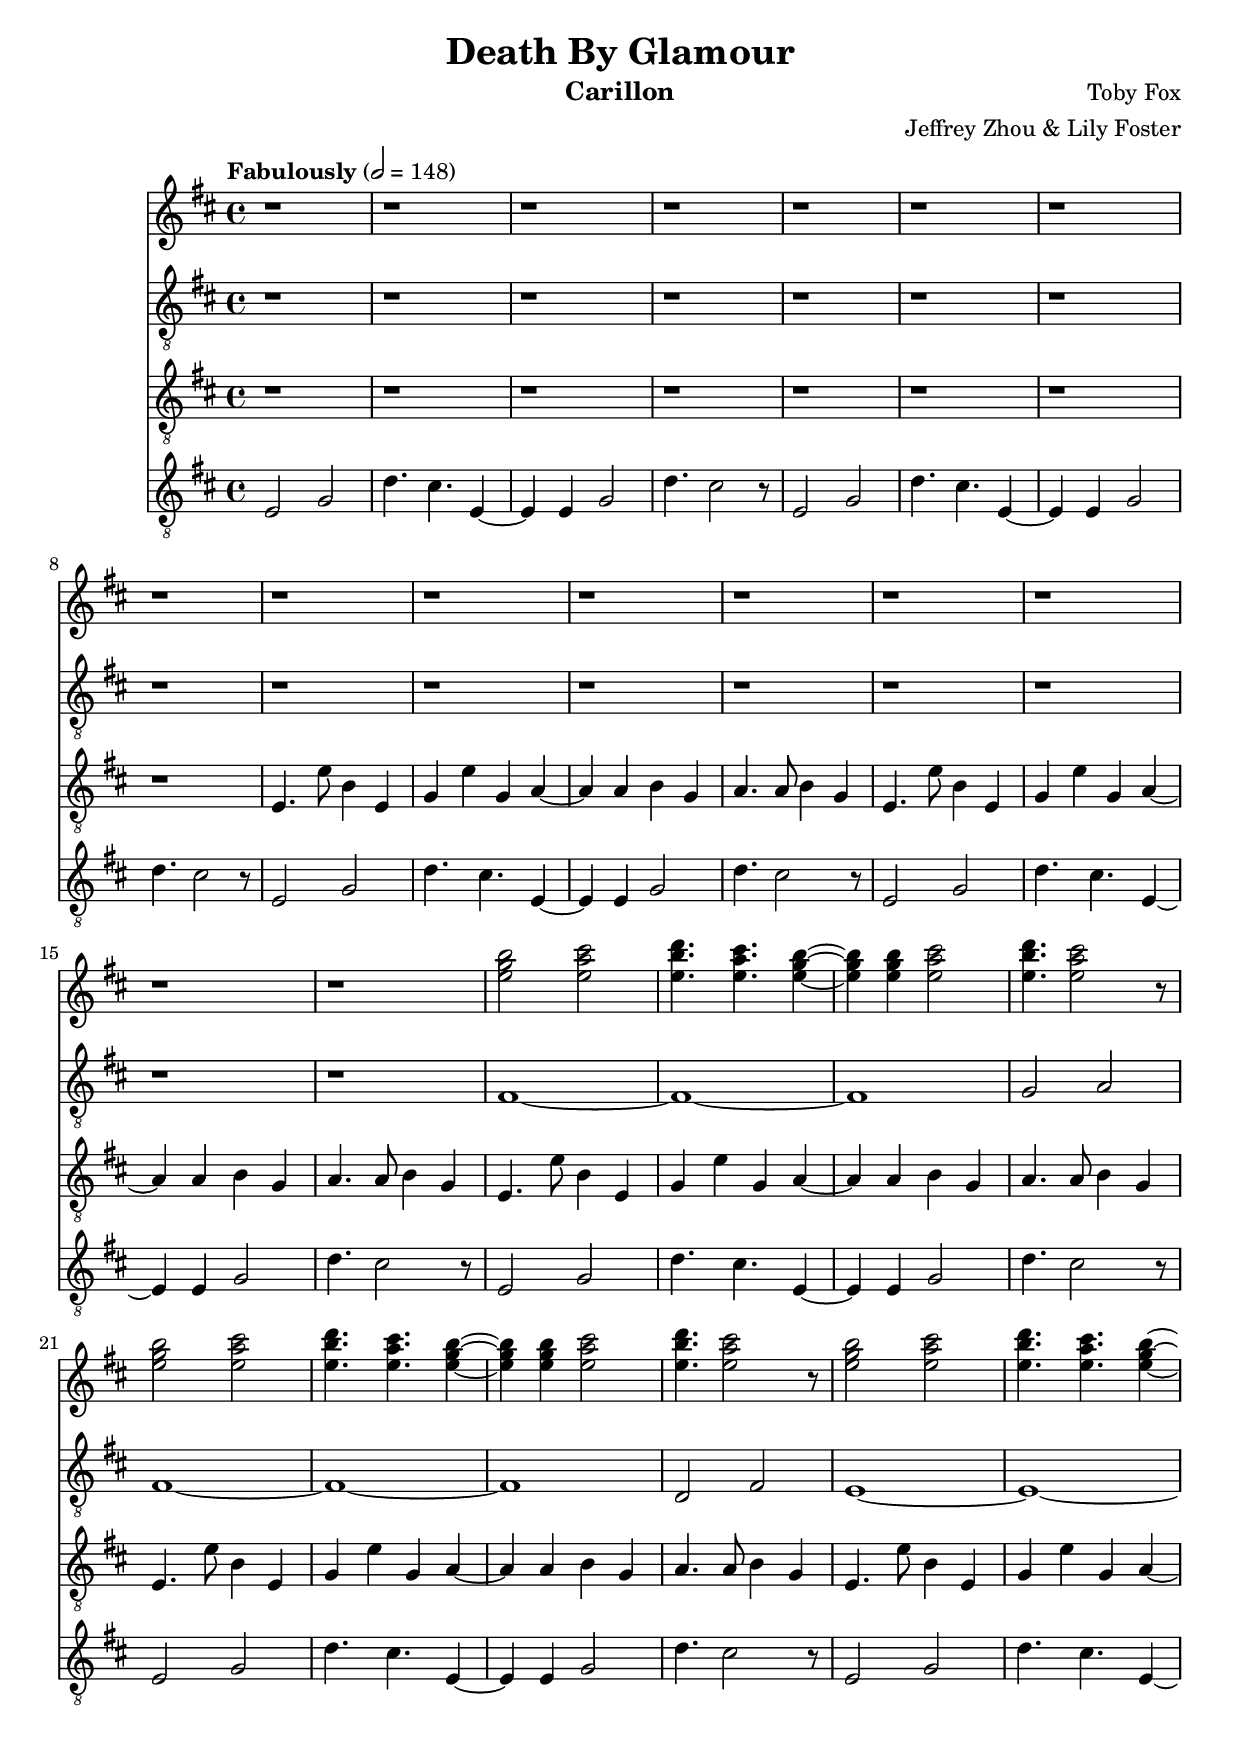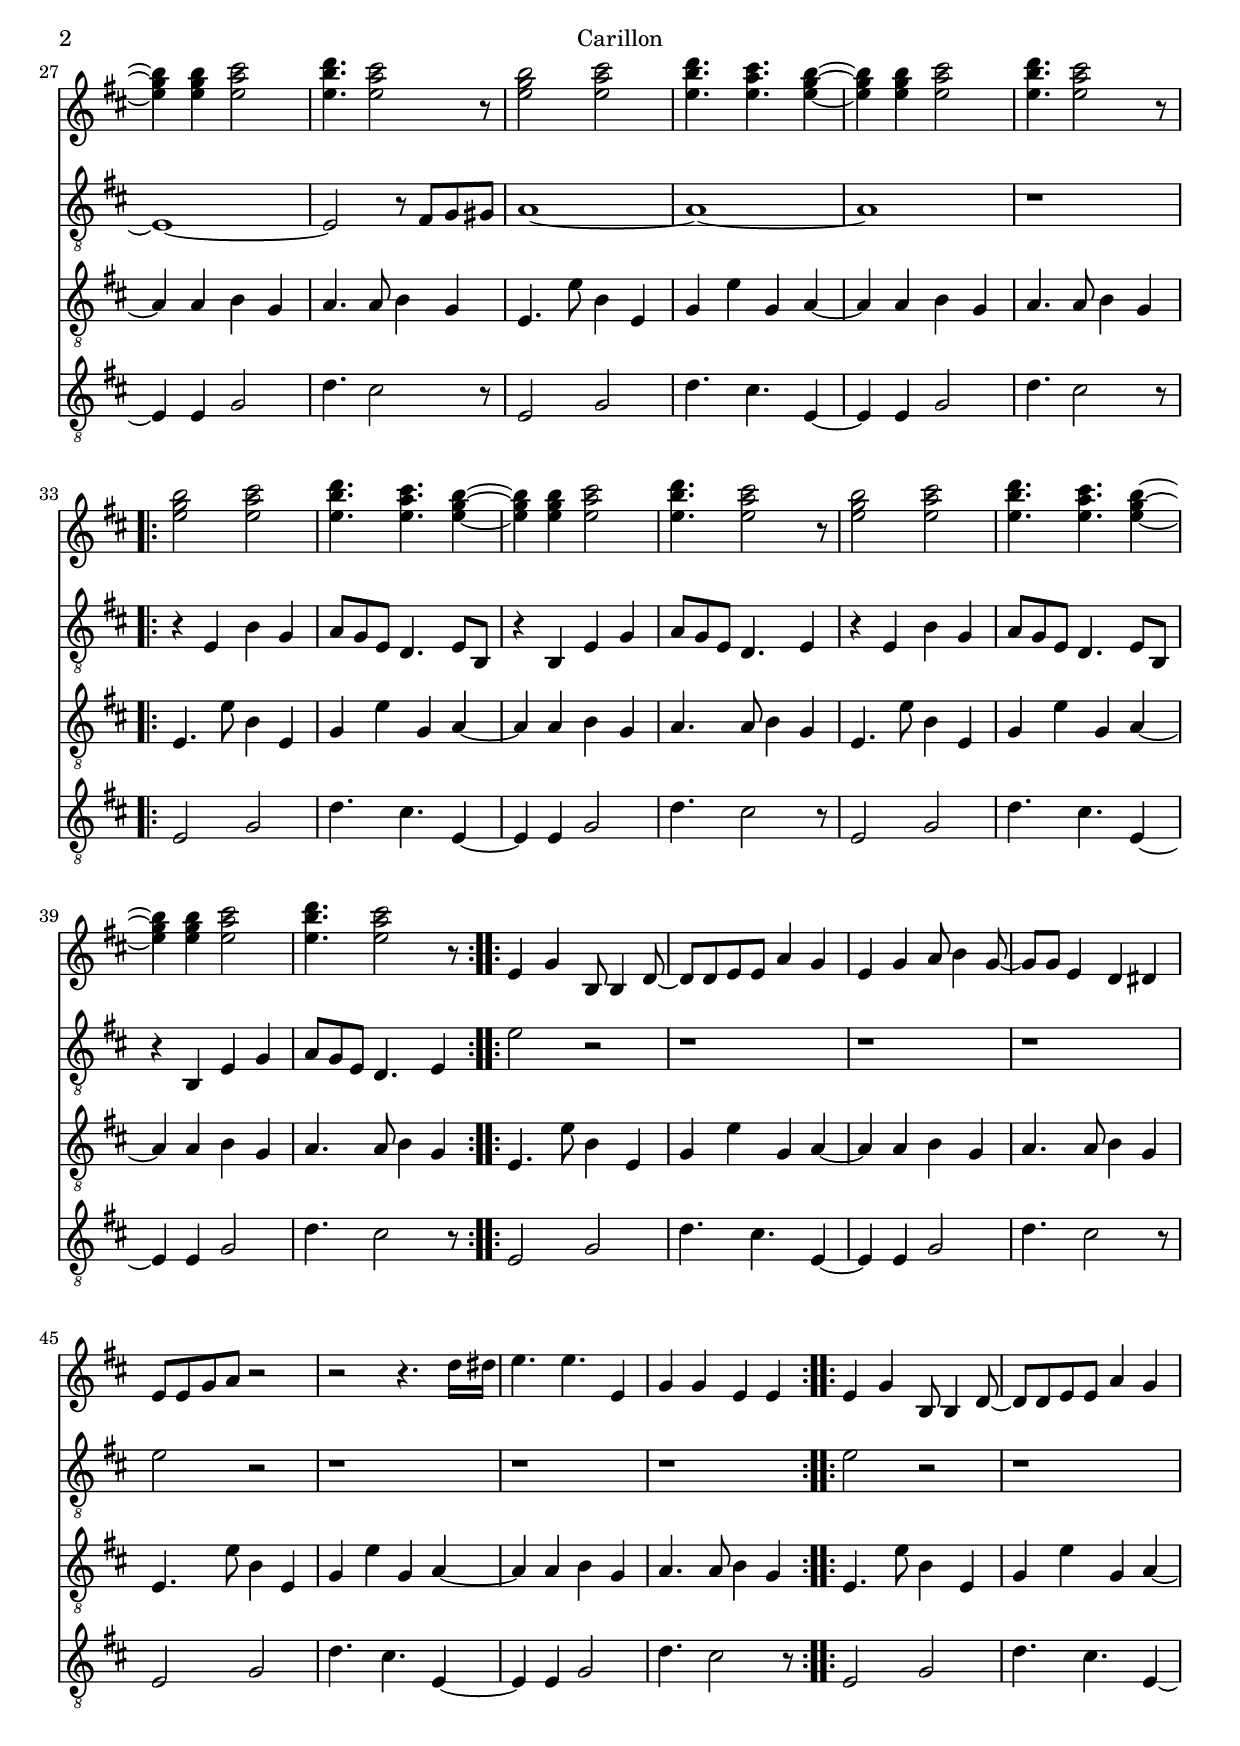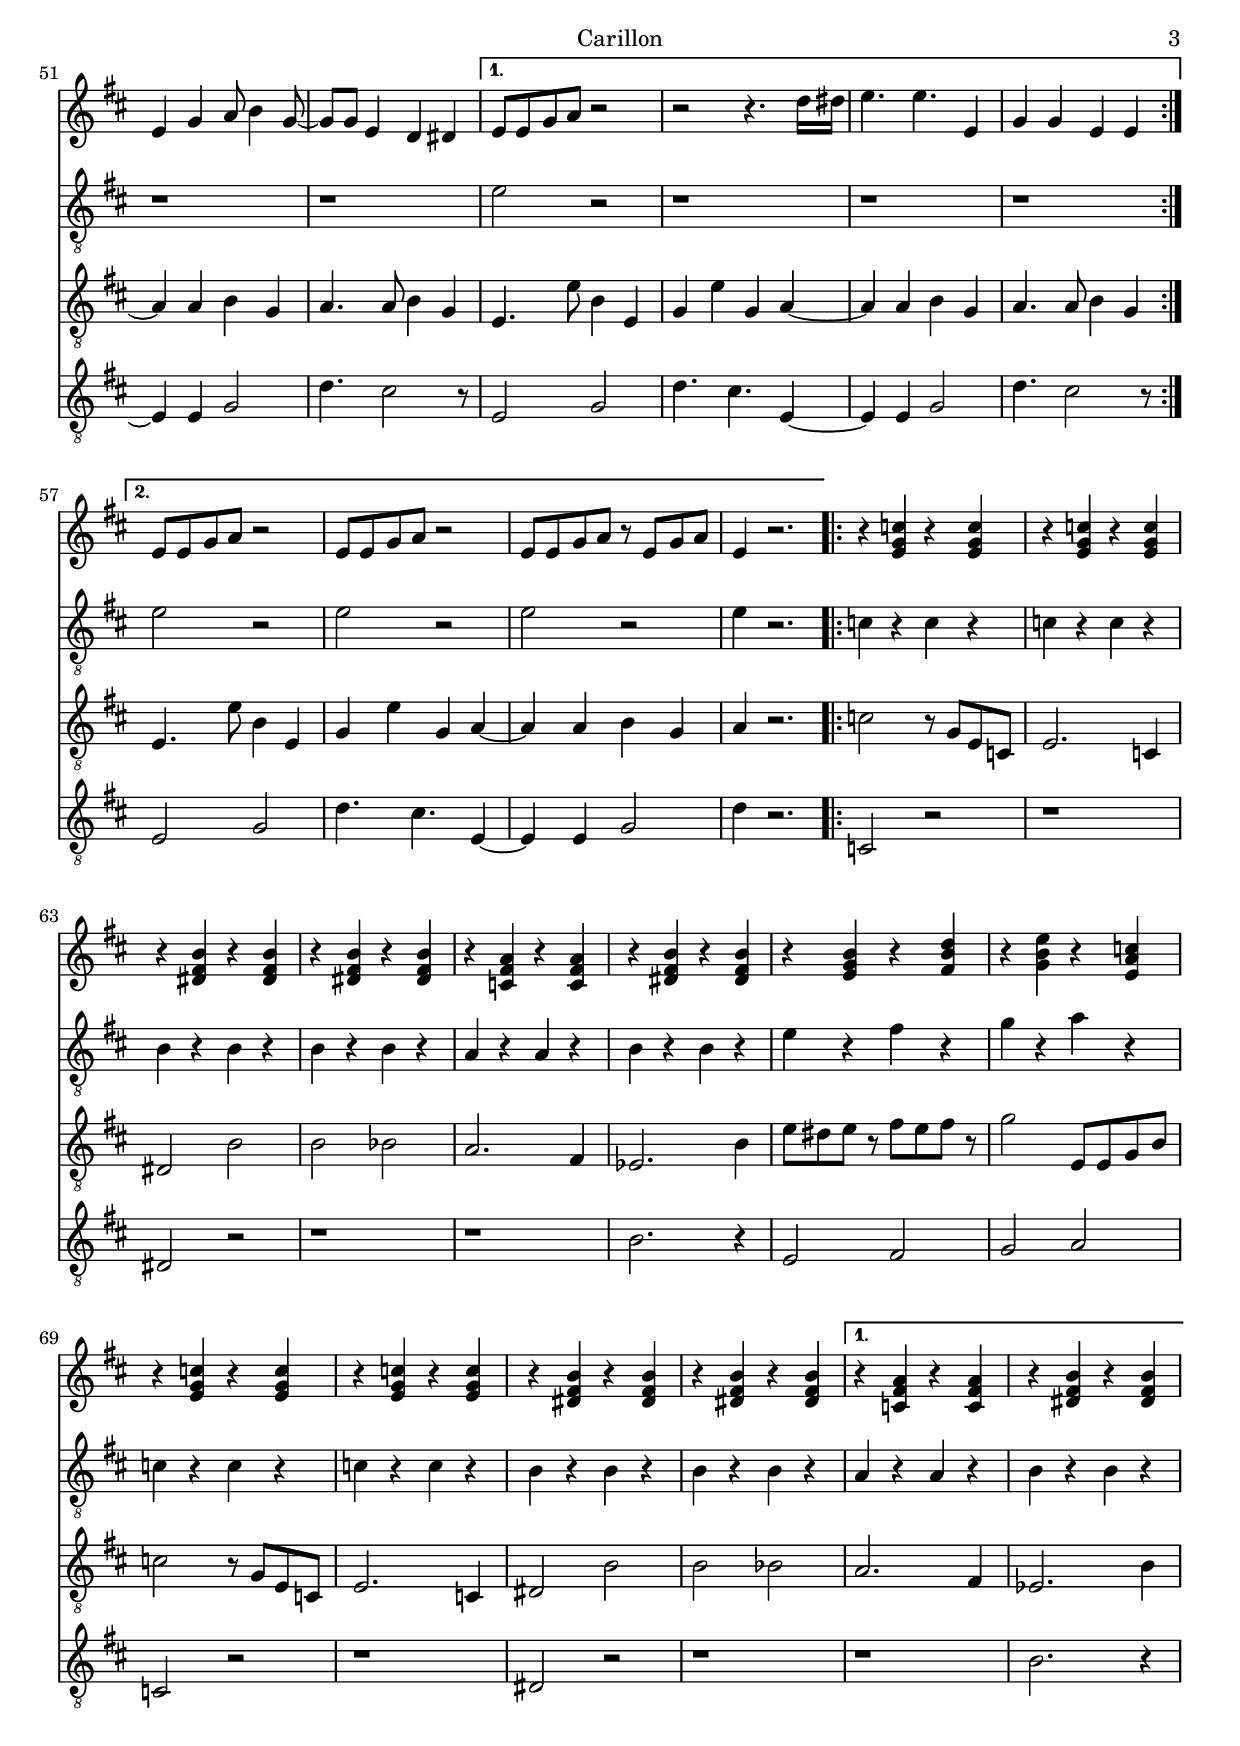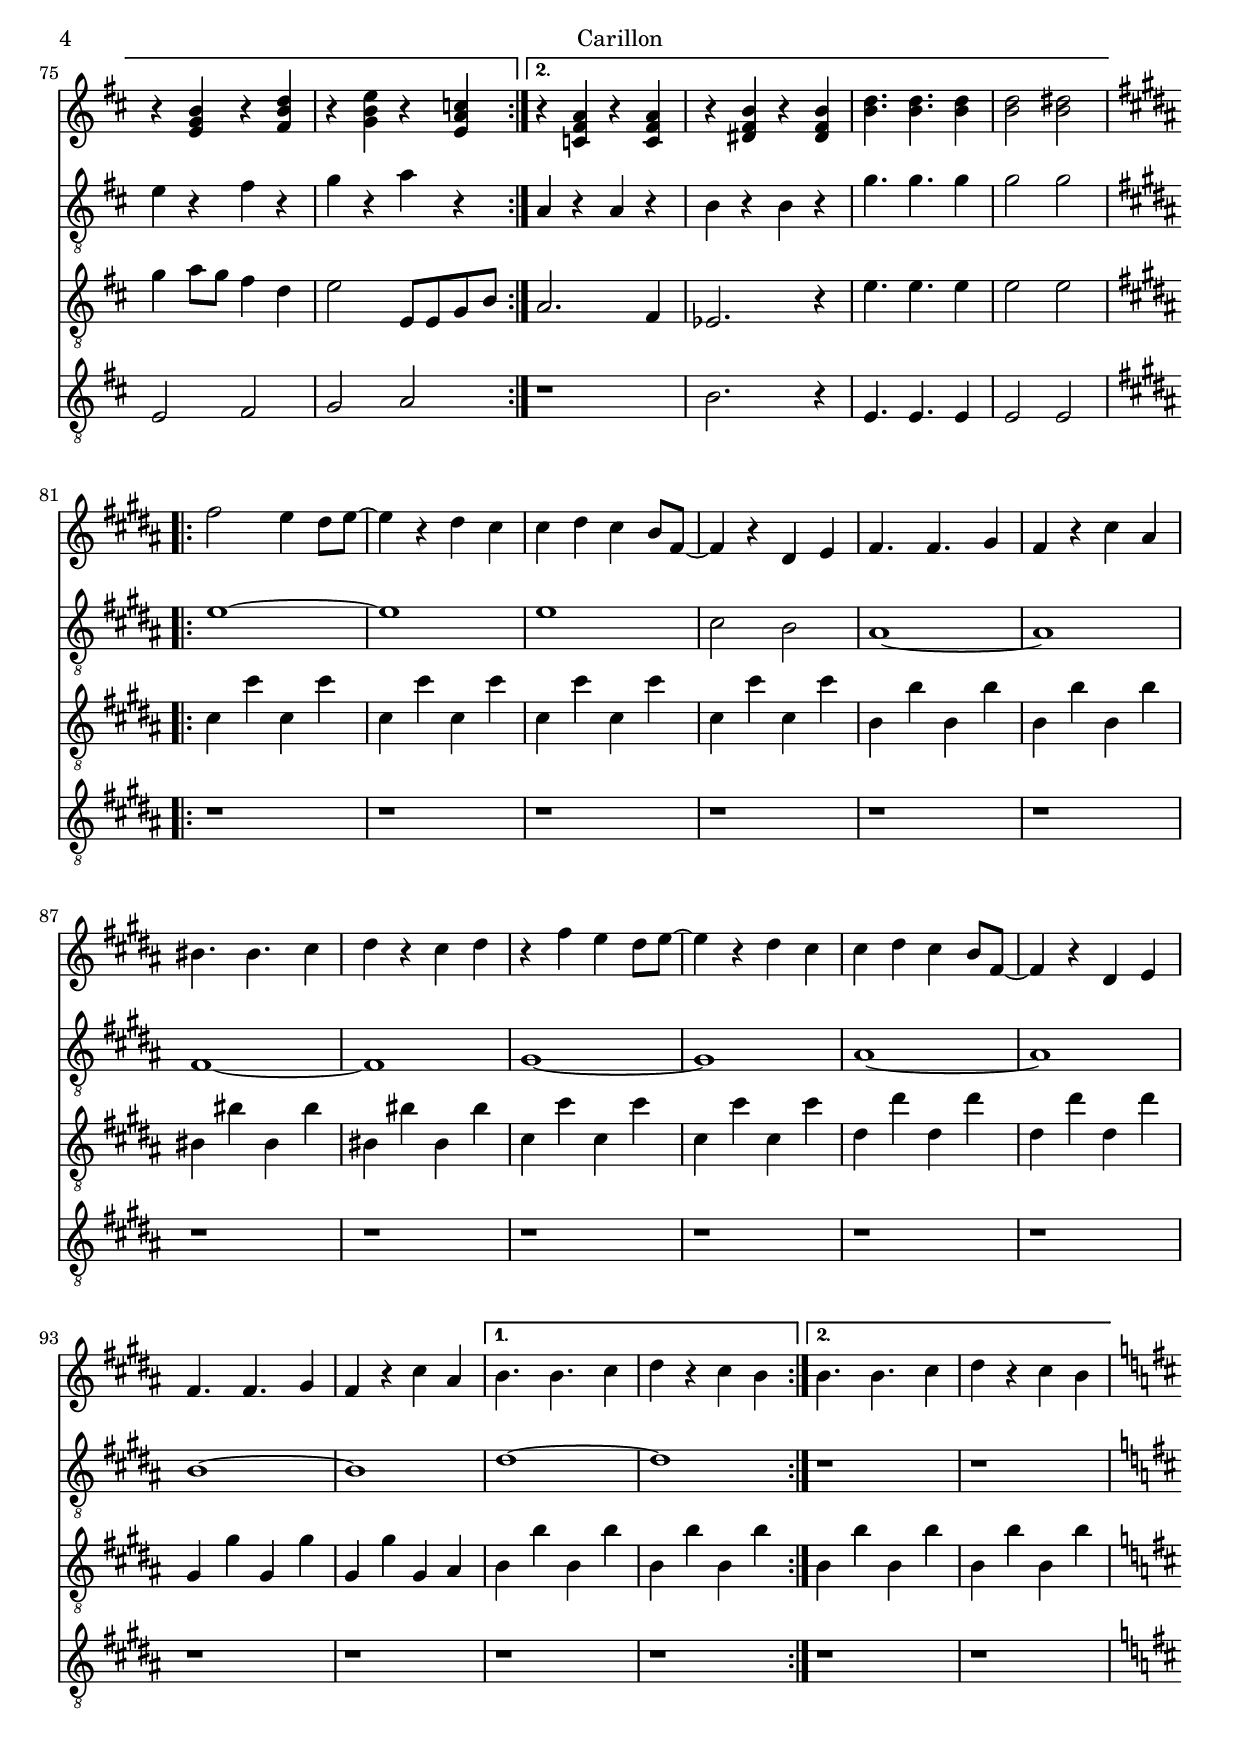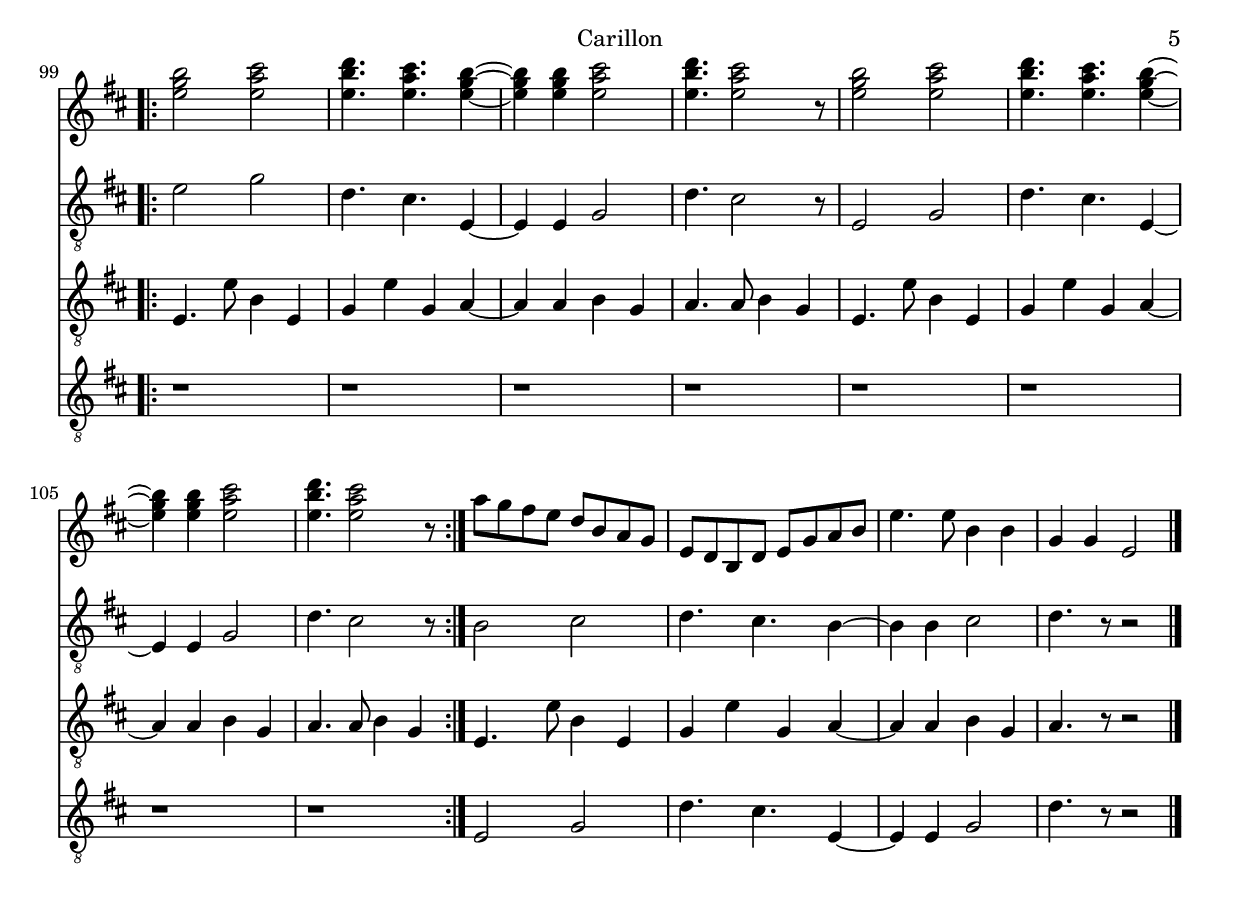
\version "2.20.0"

\header {
  title = "Death By Glamour"
  instrument = "Carillon"
  composer = "Toby Fox"
  arranger = "Jeffrey Zhou & Lily Foster"
}

main_tempo = \tempo "Fabulously" 2 = 148
main_key = \key d \major

melody_one = \relative c'' {
  % intro
  r1
  r1
  r1
  r1

  r1
  r1
  r1
  r1

  r1
  r1
  r1
  r1

  r1
  r1
  r1
  r1

  % part 1
  <e g b>2 <e a cis>
  <e b' d>4. <e a cis> <e g b>4~
  <e g b>4 <e g b> <e a cis>2
  <e b' d>4. <e a cis>2 r8

  <e g b>2 <e a cis>
  <e b' d>4. <e a cis> <e g b>4~
  <e g b>4 <e g b> <e a cis>2
  <e b' d>4. <e a cis>2 r8

  <e g b>2 <e a cis>
  <e b' d>4. <e a cis> <e g b>4~
  <e g b>4 <e g b> <e a cis>2
  <e b' d>4. <e a cis>2 r8

  <e g b>2 <e a cis>
  <e b' d>4. <e a cis> <e g b>4~
  <e g b>4 <e g b> <e a cis>2
  <e b' d>4. <e a cis>2 r8

  % part 2
  \repeat volta 2 {
    <e g b>2 <e a cis>
    <e b' d>4. <e a cis> <e g b>4~
    <e g b>4 <e g b> <e a cis>2
    <e b' d>4. <e a cis>2 r8

    <e g b>2 <e a cis>
    <e b' d>4. <e a cis> <e g b>4~
    <e g b>4 <e g b> <e a cis>2
    <e b' d>4. <e a cis>2 r8
  }

  % part 3
  \repeat volta 2 {
    e,4 g b,8 b4 d8~
    d8 d e e a4 g
    e4 g a8 b4 g8~
    g8 g e4 d dis

    e8 e g a r2
    r2 r4. d16 dis
    e4. e e,4
    g4 g e e
  }

  % part 4
  \repeat volta 2 {
    e4 g b,8 b4 d8~
    d8 d e e a4 g
    e4 g a8 b4 g8~
    g8 g e4 d dis

    |
  }
  \alternative {
    {
      e8 e g a r2
      r2 r4. d16 dis
      e4. e e,4
      g4 g e e

      |
    }
    {
      e8 e g a r2
      e8 e g a r2
      e8 e g a r e g a
      e4 r2.

      |
    }
  }

  % part 5
  \repeat volta 2 {
    r4 <e g c> r <e g c>
    r4 <e g c> r <e g c>
    r4 <dis fis b> r <dis fis b>
    r4 <dis fis b> r <dis fis b>

    r4 <c fis a> r <c fis a>
    r4 <dis fis b> r <dis fis b>
    r4 <e g b> r <fis b d>
    r4 <g b e> r <e a c>

    r4 <e g c> r <e g c>
    r4 <e g c> r <e g c>
    r4 <dis fis b> r <dis fis b>
    r4 <dis fis b> r <dis fis b>

    |
  }
  \alternative {
    {
      r4 <c fis a> r <c fis a>
      r4 <dis fis b> r <dis fis b>
      r4 <e g b> r <fis b d>
      r4 <g b e> r <e a c>

      |
    }
    {
      r4 <c fis a> r <c fis a>
      r4 <dis fis b> r <dis fis b>
      <b' d>4. <b d> <b d>4
      <b d>2 <b dis>

      |
    }
  }

  % part 6
  \key b \major
  \repeat volta 2 {
    fis'2 e4 dis8 e~
    e4 r dis cis
    cis4 dis cis b8 fis~
    fis4 r dis e

    fis4. fis gis4
    fis4 r cis' ais
    bis4. bis cis4
    dis r cis dis

    r4 fis e dis8 e~
    e4 r dis cis
    cis4 dis cis b8 fis~
    fis4 r dis e

    fis4. fis gis4
    fis4 r cis' ais

    |
  }
  \alternative {
    {
      b4. b cis4
      dis r cis b

      |
    }
    {
      b4. b cis4
      dis r cis b

      |
    }
  }

  % part 7
  \main_key
  \repeat volta 2 {
    <e g b>2 <e a cis>
    <e b' d>4. <e a cis> <e g b>4~
    <e g b>4 <e g b> <e a cis>2
    <e b' d>4. <e a cis>2 r8

    <e g b>2 <e a cis>
    <e b' d>4. <e a cis> <e g b>4~
    <e g b>4 <e g b> <e a cis>2
    <e b' d>4. <e a cis>2 r8
  }

  % outro
  a8 g fis e d b a g
  e8 d b d e g a b
  e4. e8 b4 b
  g4 g e2

  \bar "|."
}

bass_one = \relative c {
  % intro
  r1
  r1
  r1
  r1

  r1
  r1
  r1
  r1

  r1
  r1
  r1
  r1

  r1
  r1
  r1
  r1

  % part 1
  fis1~
  fis1~
  fis1
  g2 a2

  fis1~
  fis1~
  fis1
  d2 fis2

  e1~
  e1~
  e1~
  e2 r8 fis g gis

  a1~
  a1~
  a1
  r1

  % part 2
  \repeat volta 2 {
    r4 e b' g
    a8 g e d4. e8 b
    r4 b e g
    a8 g e d4. e4

    r4 e b' g
    a8 g e d4. e8 b
    r4 b e g
    a8 g e d4. e4
  }

  % part 3
  \repeat volta 2 {
    e'2 r2
    r1
    r1
    r1

    e2 r2
    r1
    r1
    r1
  }

  % part 4
  \repeat volta 2 {
    e2 r2
    r1
    r1
    r1

    |
  }
  \alternative {
    {
      e2 r2
      r1
      r1
      r1

      |
    }
    {
      e2 r2
      e2 r2
      e2 r2
      e4 r2.

      |
    }
  }

  % part 5
  \repeat volta 2 {
    c4 r c r
    c4 r c r
    b4 r b r
    b4 r b r

    a4 r a r
    b4 r b r
    e4 r fis r
    g4 r a r

    c,4 r c r
    c4 r c r
    b4 r b r
    b4 r b r

    |
  }
  \alternative {
    {
      a4 r a r
      b4 r b r
      e4 r fis r
      g4 r a r

      |
    }
    {
      a,4 r a r
      b4 r b r
      g'4. g g4
      g2 g

      |
    }
  }

  % part 6
  \key b \major
  \repeat volta 2 {
    e1~
    e1
    e1
    cis2 b

    ais1~
    ais1
    fis1~
    fis1

    gis1~
    gis1
    ais1~
    ais1

    b1~
    b1

    |
  }
  \alternative {
    {
      dis1~
      dis1

      |
    }
    {
      r1
      r1

      |
    }
  }

  % part 7
  \main_key
  \repeat volta 2 {
    e2 g
    d4. cis e,4~
    e4 e g2
    d'4. cis2 r8

    e,2 g
    d'4. cis e,4~
    e4 e g2
    d'4. cis2 r8
  }

  % outro
  b2 cis
  d4. cis b4~
  b4 b cis2
  d4. r8 r2

  \bar "|."
}

melody_two = \relative c {
  % intro
  r1
  r1
  r1
  r1

  r1
  r1
  r1
  r1

  e4. e'8 b4 e,
  g4 e' g, a~
  a4 a b g
  a4. a8 b4 g

  e4. e'8 b4 e,
  g4 e' g, a~
  a4 a b g
  a4. a8 b4 g

  % part 1
  e4. e'8 b4 e,
  g4 e' g, a~
  a4 a b g
  a4. a8 b4 g

  e4. e'8 b4 e,
  g4 e' g, a~
  a4 a b g
  a4. a8 b4 g

  e4. e'8 b4 e,
  g4 e' g, a~
  a4 a b g
  a4. a8 b4 g

  e4. e'8 b4 e,
  g4 e' g, a~
  a4 a b g
  a4. a8 b4 g

  % part 2
  \repeat volta 2 {
    e4. e'8 b4 e,
    g4 e' g, a~
    a4 a b g
    a4. a8 b4 g

    e4. e'8 b4 e,
    g4 e' g, a~
    a4 a b g
    a4. a8 b4 g
  }

  % part 3
  \repeat volta 2 {
    e4. e'8 b4 e,
    g4 e' g, a~
    a4 a b g
    a4. a8 b4 g

    e4. e'8 b4 e,
    g4 e' g, a~
    a4 a b g
    a4. a8 b4 g
  }

  % part 4
  \repeat volta 2 {
    e4. e'8 b4 e,
    g4 e' g, a~
    a4 a b g
    a4. a8 b4 g

    |
  }
  \alternative {
    {
      e4. e'8 b4 e,
      g4 e' g, a~
      a4 a b g
      a4. a8 b4 g

      |
    }
    {
      e4. e'8 b4 e,
      g4 e' g, a~
      a4 a b g
      a4 r2.

      |
    }
  }

  % part 5
  \repeat volta 2 {
    c2 r8 g e c
    e2. c4
    dis2 b'
    b2 bes

    a2. fis4
    ees2. b'4
    e8 dis e r fis e fis r
    g2 e,8 e g b

    c2 r8 g e c
    e2. c4
    dis2 b'
    b2 bes

    |
  }
  \alternative {
    {
      a2. fis4
      ees2. b'4
      g'4 a8 g fis4 d
      e2 e,8 e g b

      |
    }
    {
      a2. fis4
      ees2. r4
      e'4. e e4
      e2 e

      |
    }
  }

  % part 6
  \key b \major
  \repeat volta 2 {
    cis4 cis' cis, cis'
    cis,4 cis' cis, cis'
    cis,4 cis' cis, cis'
    cis,4 cis' cis, cis'

    b,4 b' b, b'
    b,4 b' b, b'
    bis,4 bis' bis, bis'
    bis,4 bis' bis, bis'

    cis,4 cis' cis, cis'
    cis,4 cis' cis, cis'
    dis,4 dis' dis, dis'
    dis,4 dis' dis, dis'

    gis,,4 gis' gis, gis'
    gis,4 gis' gis, ais

    |
  }
  \alternative {
    {
      b4 b' b, b'
      b,4 b' b, b'

      |
    }
    {
      b,4 b' b, b'
      b,4 b' b, b'

      |
    }
  }

  % part 7
  \main_key
  \repeat volta 2 {
    e,,4. e'8 b4 e,
    g4 e' g, a~
    a4 a b g
    a4. a8 b4 g

    e4. e'8 b4 e,
    g4 e' g, a~
    a4 a b g
    a4. a8 b4 g
  }

  % outro
  e4. e'8 b4 e,
  g4 e' g, a~
  a4 a b g
  a4. r8 r2

  \bar "|."
}

bass_two = \relative c {
  % intro
  e2 g
  d'4. cis e,4~
  e4 e g2
  d'4. cis2 r8

  e,2 g
  d'4. cis e,4~
  e4 e g2
  d'4. cis2 r8

  e,2 g
  d'4. cis e,4~
  e4 e g2
  d'4. cis2 r8

  e,2 g
  d'4. cis e,4~
  e4 e g2
  d'4. cis2 r8

  % part 1
  e,2 g
  d'4. cis e,4~
  e4 e g2
  d'4. cis2 r8

  e,2 g
  d'4. cis e,4~
  e4 e g2
  d'4. cis2 r8

  e,2 g
  d'4. cis e,4~
  e4 e g2
  d'4. cis2 r8

  e,2 g
  d'4. cis e,4~
  e4 e g2
  d'4. cis2 r8

  % part 2
  \repeat volta 2 {
    e,2 g
    d'4. cis e,4~
    e4 e g2
    d'4. cis2 r8

    e,2 g
    d'4. cis e,4~
    e4 e g2
    d'4. cis2 r8
  }

  % part 3
  \repeat volta 2 {
    e,2 g
    d'4. cis e,4~
    e4 e g2
    d'4. cis2 r8

    e,2 g
    d'4. cis e,4~
    e4 e g2
    d'4. cis2 r8
  }

  % part 4
  \repeat volta 2 {
    e,2 g
    d'4. cis e,4~
    e4 e g2
    d'4. cis2 r8

    |
  }
  \alternative {
    {
      e,2 g
      d'4. cis e,4~
      e4 e g2
      d'4. cis2 r8

      |
    }
    {
      e,2 g
      d'4. cis e,4~
      e4 e g2
      d'4 r2.

      |
    }
  }

  % part 5
  \repeat volta 2 {
    c,2 r
    r1
    dis2 r
    r1

    r1
    b'2. r4
    e,2 fis
    g2 a

    c,2 r
    r1
    dis2 r
    r1

    |
  }
  \alternative {
    {
      r1
      b'2. r4
      e,2 fis
      g2 a

      |
    }
    {
      r1
      b2. r4
      e,4. e e4
      e2 e

      |
    }
  }

  % part 6
  \key b \major
  \repeat volta 2 {
    r1
    r1
    r1
    r1

    r1
    r1
    r1
    r1

    r1
    r1
    r1
    r1

    r1
    r1

    |
  }
  \alternative {
    {
      r1
      r1

      |
    }
    {
      r1
      r1

      |
    }
  }

  % part 7
  \main_key
  \repeat volta 2 {
    r1
    r1
    r1
    r1

    r1
    r1
    r1
    r1
  }

  % outro
  e2 g
  d'4. cis e,4~
  e4 e g2
  d'4. r8 r2

  \bar "|."
}

keys_one = \new Staff {
  \clef "treble"

  \main_tempo
  \main_key

  \melody_one
}

pedals_one = \new Staff {
  \clef "treble_8"

  \main_tempo
  \main_key

  \bass_one
}

keys_two = \new Staff {
  \clef "treble_8"

  \main_tempo
  \main_key

  \melody_two
}

pedals_two = \new Staff {
  \clef "treble_8"

  \main_tempo
  \main_key

  \bass_two
}

\score {
  <<
    \keys_one
    \pedals_one
    \keys_two
    \pedals_two
  >>

  \layout {}
}

\score {
  \unfoldRepeats <<
    \keys_one
    \keys_two
    \pedals_one
    \pedals_two
  >>

  \midi {}
}
